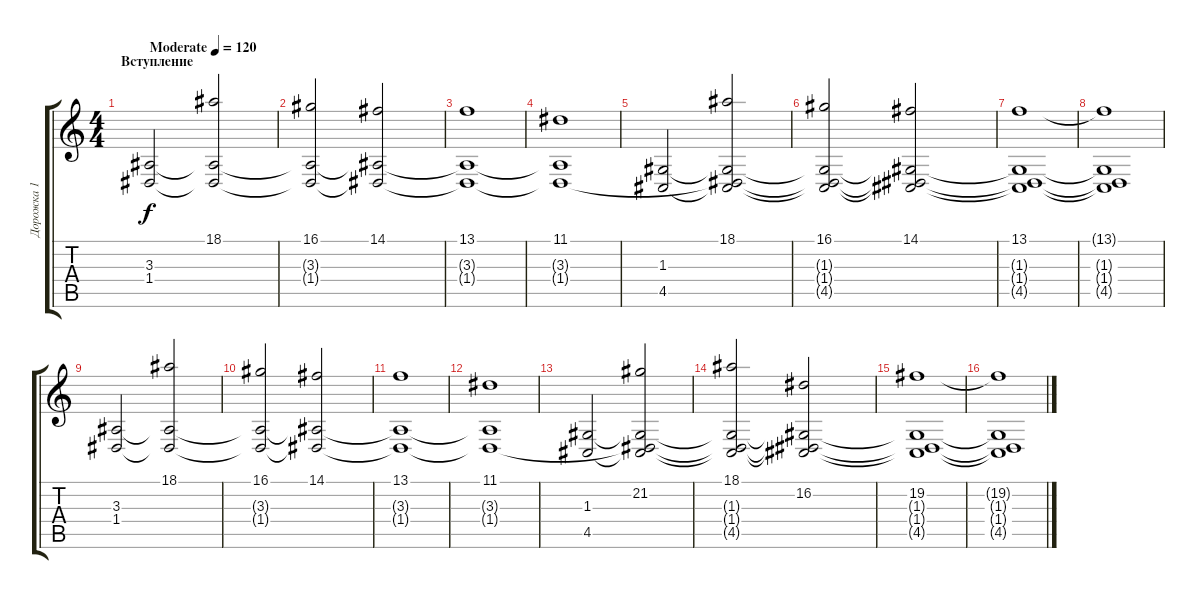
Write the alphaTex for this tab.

\track ("Дорожка 1" "Дорожка 1") {instrument stringensemble2}
\staff {score tabs}
\tuning (E4 B3 G3 D3 A2 E2) {hide}
\ts (4 4)
\section ("" "Вступление")
\tempo (120 "Moderate")
\clef g2
\ks c
(3.3 1.4).2{dy f instrument stringensemble2} (18.1 3.3{t} 1.4{t}).2 |
(16.1 3.3{t} 1.4{t}).2 (14.1 3.3{t} 1.4{t}).2 |
(13.1 3.3{t} 1.4{t}).1 |
(11.1 3.3{t} 1.4{t}).1 |
(1.3 4.5).2 (18.1 1.3{t} 1.4{t} 4.5{t}).2 |
(16.1 1.3{t} 1.4{t} 4.5{t}).2 (14.1 1.3{t} 1.4{t} 4.5{t}).2 |
(13.1 1.3{t} 1.4{t} 4.5{t}).1 |
(13.1{t} 1.3{t} 1.4{t} 4.5{t}).1 |
(3.3 1.4).2 (18.1 3.3{t} 1.4{t}).2 |
(16.1 3.3{t} 1.4{t}).2 (14.1 3.3{t} 1.4{t}).2 |
(13.1 3.3{t} 1.4{t}).1 |
(11.1 3.3{t} 1.4{t}).1 |
(1.3 4.5).2 (21.2 1.3{t} 1.4{t} 4.5{t}).2 |
(18.1 1.3{t} 1.4{t} 4.5{t}).2 (16.2 1.3{t} 1.4{t} 4.5{t}).2 |
(19.2 1.3{t} 1.4{t} 4.5{t}).1 |
(19.2{t} 1.3{t} 1.4{t} 4.5{t}).1
